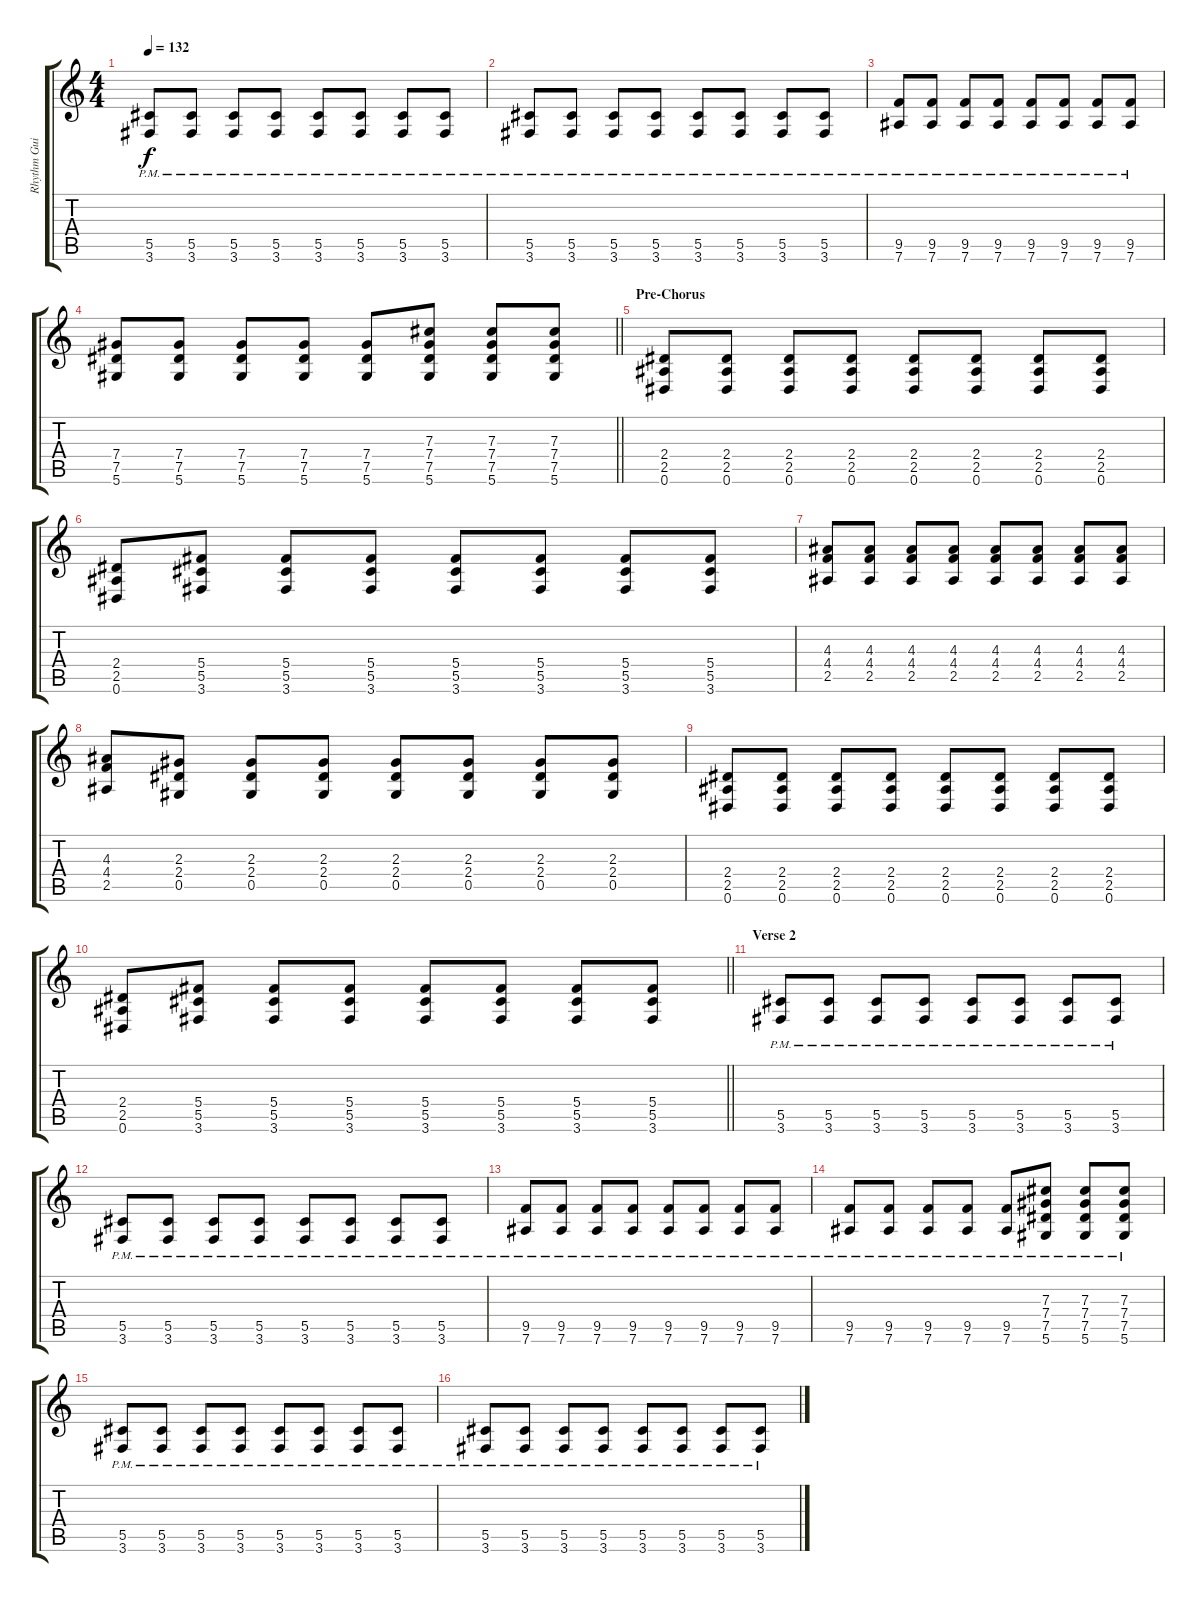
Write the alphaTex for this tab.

\track ("Rhythm Guitar" "Rhythm Gui") {instrument distortionguitar}
\staff {score tabs}
\tuning (Eb4 Bb3 Gb3 Db3 Ab2 Eb2) {hide}
\ts (4 4)
\tempo 132
\clef g2
\ks c
(5.5{pm} 3.6{pm}).8{dy f} (5.5{pm} 3.6{pm}).8 (5.5{pm} 3.6{pm}).8 (5.5{pm} 3.6{pm}).8 (5.5{pm} 3.6{pm}).8 (5.5{pm} 3.6{pm}).8 (5.5{pm} 3.6{pm}).8 (5.5{pm} 3.6{pm}).8 |
(5.5{pm} 3.6{pm}).8 (5.5{pm} 3.6{pm}).8 (5.5{pm} 3.6{pm}).8 (5.5{pm} 3.6{pm}).8 (5.5{pm} 3.6{pm}).8 (5.5{pm} 3.6{pm}).8 (5.5{pm} 3.6{pm}).8 (5.5{pm} 3.6{pm}).8 |
(9.5{pm} 7.6{pm}).8 (9.5{pm} 7.6{pm}).8 (9.5{pm} 7.6{pm}).8 (9.5{pm} 7.6{pm}).8 (9.5{pm} 7.6{pm}).8 (9.5{pm} 7.6{pm}).8 (9.5{pm} 7.6{pm}).8 (9.5{pm} 7.6{pm}).8 |
\barLineRight lightlight
(7.4 7.5 5.6).8{instrument electricguitarclean} (7.4 7.5 5.6).8 (7.4 7.5 5.6).8 (7.4 7.5 5.6).8 (7.4 7.5 5.6).8 (7.3 7.4 7.5 5.6).8 (7.3 7.4 7.5 5.6).8 (7.3 7.4 7.5 5.6).8 |
\section ("" "Pre-Chorus")
(2.4 2.5 0.6).8 (2.4 2.5 0.6).8 (2.4 2.5 0.6).8 (2.4 2.5 0.6).8 (2.4 2.5 0.6).8 (2.4 2.5 0.6).8 (2.4 2.5 0.6).8 (2.4 2.5 0.6).8 |
(2.4 2.5 0.6).8 (5.4 5.5 3.6).8 (5.4 5.5 3.6).8 (5.4 5.5 3.6).8 (5.4 5.5 3.6).8 (5.4 5.5 3.6).8 (5.4 5.5 3.6).8 (5.4 5.5 3.6).8 |
(4.3 4.4 2.5).8 (4.3 4.4 2.5).8 (4.3 4.4 2.5).8 (4.3 4.4 2.5).8 (4.3 4.4 2.5).8 (4.3 4.4 2.5).8 (4.3 4.4 2.5).8 (4.3 4.4 2.5).8 |
(4.3 4.4 2.5).8 (2.3 2.4 0.5).8 (2.3 2.4 0.5).8 (2.3 2.4 0.5).8 (2.3 2.4 0.5).8 (2.3 2.4 0.5).8 (2.3 2.4 0.5).8 (2.3 2.4 0.5).8 |
(2.4 2.5 0.6).8 (2.4 2.5 0.6).8 (2.4 2.5 0.6).8 (2.4 2.5 0.6).8 (2.4 2.5 0.6).8 (2.4 2.5 0.6).8 (2.4 2.5 0.6).8 (2.4 2.5 0.6).8 |
\barLineRight lightlight
(2.4 2.5 0.6).8 (5.4 5.5 3.6).8 (5.4 5.5 3.6).8 (5.4 5.5 3.6).8 (5.4 5.5 3.6).8 (5.4 5.5 3.6).8 (5.4 5.5 3.6).8 (5.4 5.5 3.6).8 |
\section ("" "Verse 2")
(5.5{pm} 3.6{pm}).8{instrument distortionguitar} (5.5{pm} 3.6{pm}).8 (5.5{pm} 3.6{pm}).8 (5.5{pm} 3.6{pm}).8 (5.5{pm} 3.6{pm}).8 (5.5{pm} 3.6{pm}).8 (5.5{pm} 3.6{pm}).8 (5.5{pm} 3.6{pm}).8 |
(5.5{pm} 3.6{pm}).8 (5.5{pm} 3.6{pm}).8 (5.5{pm} 3.6{pm}).8 (5.5{pm} 3.6{pm}).8 (5.5{pm} 3.6{pm}).8 (5.5{pm} 3.6{pm}).8 (5.5{pm} 3.6{pm}).8 (5.5{pm} 3.6{pm}).8 |
(9.5{pm} 7.6{pm}).8 (9.5{pm} 7.6{pm}).8 (9.5{pm} 7.6{pm}).8 (9.5{pm} 7.6{pm}).8 (9.5{pm} 7.6{pm}).8 (9.5{pm} 7.6{pm}).8 (9.5{pm} 7.6{pm}).8 (9.5{pm} 7.6{pm}).8 |
(9.5{pm} 7.6{pm}).8 (9.5{pm} 7.6{pm}).8 (9.5{pm} 7.6{pm}).8 (9.5{pm} 7.6{pm}).8 (9.5{pm} 7.6{pm}).8 (7.3{pm} 7.4{pm} 7.5{pm} 5.6{pm}).8 (7.3{pm} 7.4{pm} 7.5{pm} 5.6{pm}).8 (7.3{pm} 7.4{pm} 7.5{pm} 5.6{pm}).8 |
(5.5{pm} 3.6{pm}).8 (5.5{pm} 3.6{pm}).8 (5.5{pm} 3.6{pm}).8 (5.5{pm} 3.6{pm}).8 (5.5{pm} 3.6{pm}).8 (5.5{pm} 3.6{pm}).8 (5.5{pm} 3.6{pm}).8 (5.5{pm} 3.6{pm}).8 |
(5.5{pm} 3.6{pm}).8 (5.5{pm} 3.6{pm}).8 (5.5{pm} 3.6{pm}).8 (5.5{pm} 3.6{pm}).8 (5.5{pm} 3.6{pm}).8 (5.5{pm} 3.6{pm}).8 (5.5{pm} 3.6{pm}).8 (5.5{pm} 3.6{pm}).8
